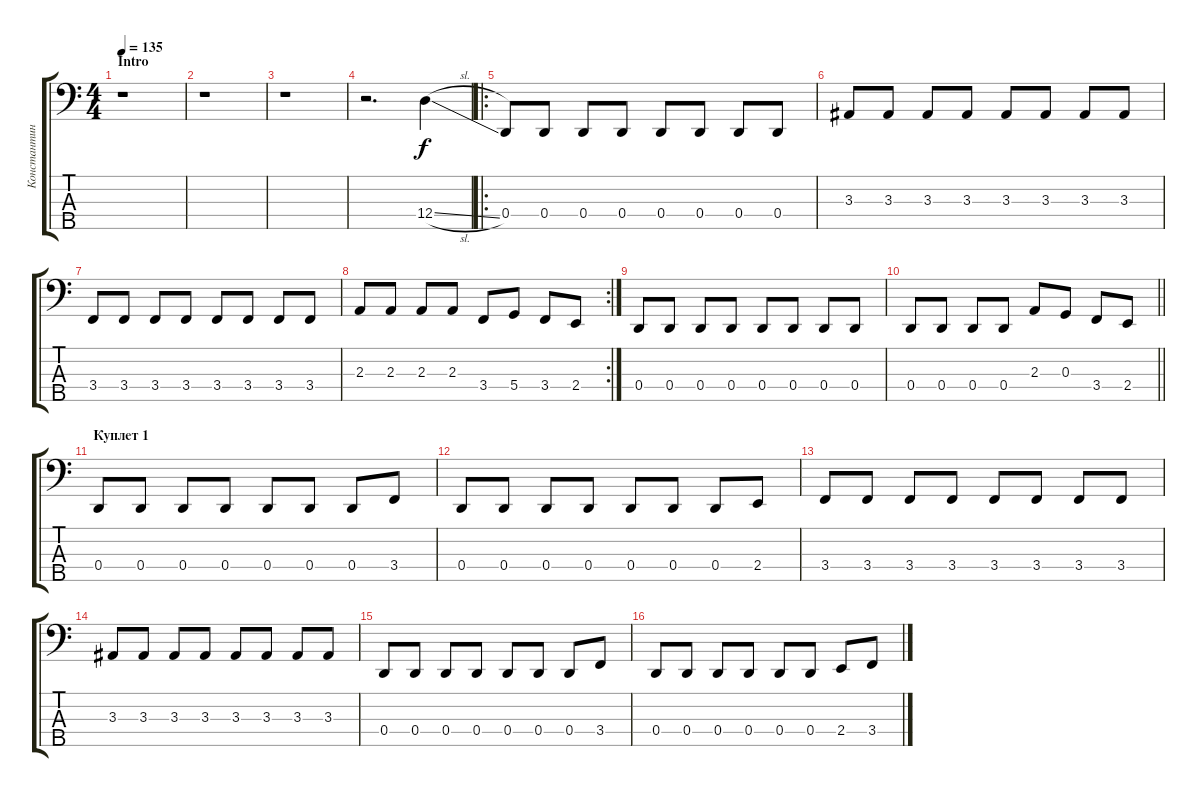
\track ("Константин Седельников" "Константин") {instrument electricbassfinger}
\staff {score tabs}
\tuning (A2 C2 G1 D1 A0) {hide}
\ts (4 4)
\section ("" "Intro")
\tempo 135
\clef f4
\ks c
r.1{dy f instrument electricbassfinger} |
r.1 |
r.1 |
r.2{d} 12.4{sl}.4{instrument slapbass1} |
\ro
0.4.8{instrument electricbassfinger} 0.4.8 0.4.8 0.4.8 0.4.8 0.4.8 0.4.8 0.4.8 |
3.3.8 3.3.8 3.3.8 3.3.8 3.3.8 3.3.8 3.3.8 3.3.8 |
3.4.8 3.4.8 3.4.8 3.4.8 3.4.8 3.4.8 3.4.8 3.4.8 |
\rc 2
2.3.8 2.3.8 2.3.8 2.3.8 3.4.8 5.4.8 3.4.8 2.4.8 |
0.4.8 0.4.8 0.4.8 0.4.8 0.4.8 0.4.8 0.4.8 0.4.8 |
\barLineRight lightlight
0.4.8 0.4.8 0.4.8 0.4.8 2.3.8 0.3.8 3.4.8 2.4.8 |
\section ("" "Куплет 1")
0.4.8 0.4.8 0.4.8 0.4.8 0.4.8 0.4.8 0.4.8 3.4.8 |
0.4.8 0.4.8 0.4.8 0.4.8 0.4.8 0.4.8 0.4.8 2.4.8 |
3.4.8 3.4.8 3.4.8 3.4.8 3.4.8 3.4.8 3.4.8 3.4.8 |
3.3.8 3.3.8 3.3.8 3.3.8 3.3.8 3.3.8 3.3.8 3.3.8 |
0.4.8 0.4.8 0.4.8 0.4.8 0.4.8 0.4.8 0.4.8 3.4.8 |
0.4.8 0.4.8 0.4.8 0.4.8 0.4.8 0.4.8 2.4.8 3.4.8
